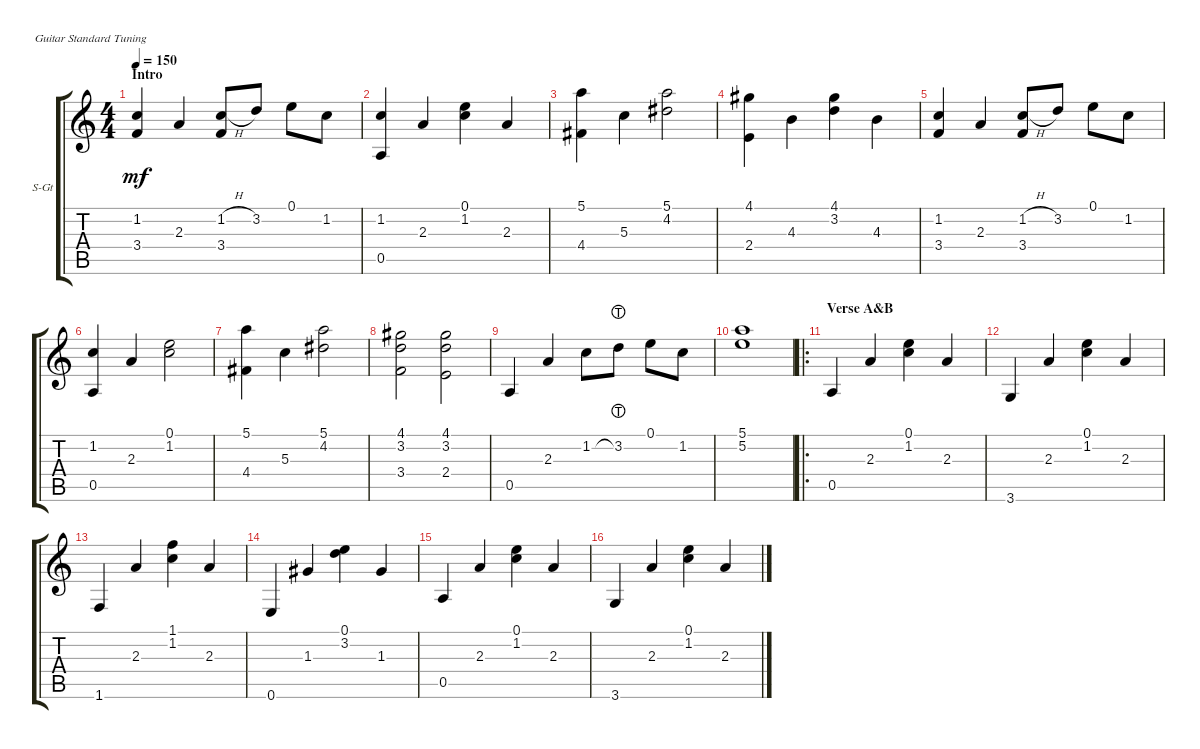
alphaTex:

\bracketExtendMode groupsimilarinstruments
\firstSystemTrackNameOrientation horizontal
\otherSystemsTrackNameOrientation horizontal
\track ("Rythm Guitar" "S-Gt") {instrument acousticguitarsteel}
\staff {score tabs}
\tuning (E4 B3 G3 D3 A2 E2)
\ts (4 4)
\section ("" "Intro")
\tempo 150
\clef g2
\ks c
(1.2 3.4).4{dy mf instrument acousticguitarsteel} 2.3.4 (1.2{h} 3.4).8 3.2.8 0.1.8 1.2.8 |
(1.2 0.5).4 2.3.4 (0.1 1.2).4 2.3.4 |
(5.1 4.4).4 5.3.4 (4.2 5.1).2 |
(2.4 4.1).4 4.3.4 (3.2 4.1).4 4.3.4 |
(3.4 1.2).4 2.3.4 (1.2{h} 3.4).8 3.2.8 0.1.8 1.2.8 |
(1.2 0.5).4 2.3.4 (0.1 1.2).2 |
(5.1 4.4).4 5.3.4 (5.1 4.2).2 |
(4.1 3.4 3.2).2 (4.1 3.2 2.4).2 |
0.5.4 2.3.4 1.2.8 3.2{lht}.8 0.1.8 1.2.8 |
(5.1 5.2).1 |
\ro
\section ("" "Verse A&B")
0.5.4 2.3.4 (0.1 1.2).4 2.3.4 |
3.6.4 2.3.4 (0.1 1.2).4 2.3.4 |
1.6.4 2.3.4 (1.1 1.2).4 2.3.4 |
0.6.4 1.3.4 (0.1 3.2).4 1.3.4 |
0.5.4 2.3.4 (0.1 1.2).4 2.3.4 |
3.6.4 2.3.4 (0.1 1.2).4 2.3.4
